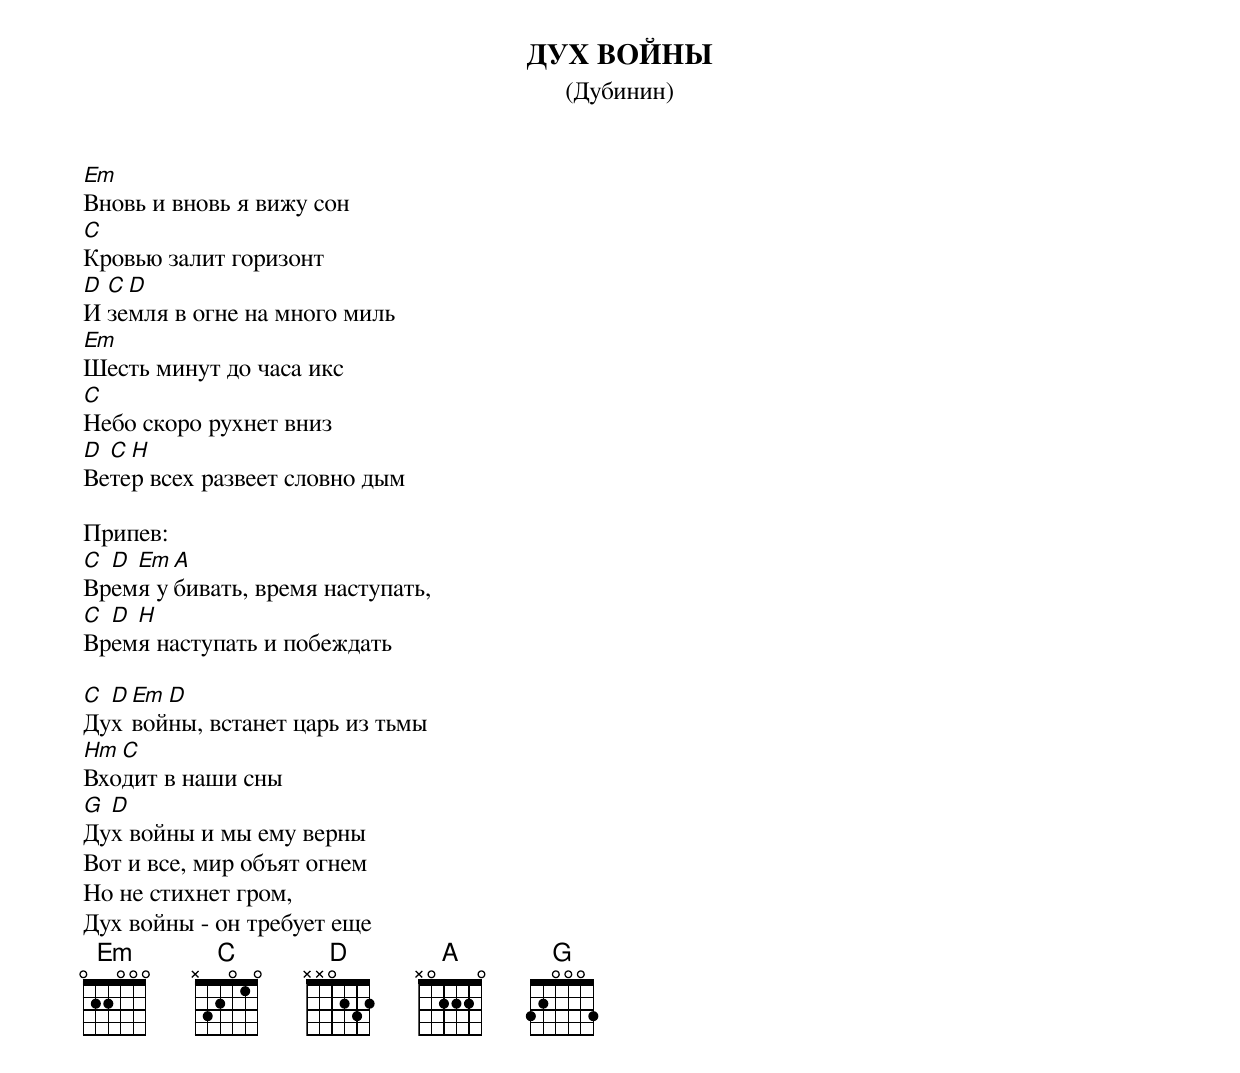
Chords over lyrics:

ДУХ ВОЙHЫ
(Дубинин)

Em
Вновь и вновь я вижу сон
C
Кровью залит горизонт
D C D
И земля в огне на много миль
Em
Шесть минут до часа икс
C
Hебо скоро рухнет вниз
D C H
Ветер всех развеет словно дым

Припев:
C D Em A
Время убивать, время наступать,
C D H
Время наступать и побеждать

C D Em D
Дух войны, встанет царь из тьмы
Hm C
Входит в наши сны
G D
Дух войны и мы ему верны
Вот и все, мир объят огнем
Hо не стихнет гром,
Дух войны - он требует еще
